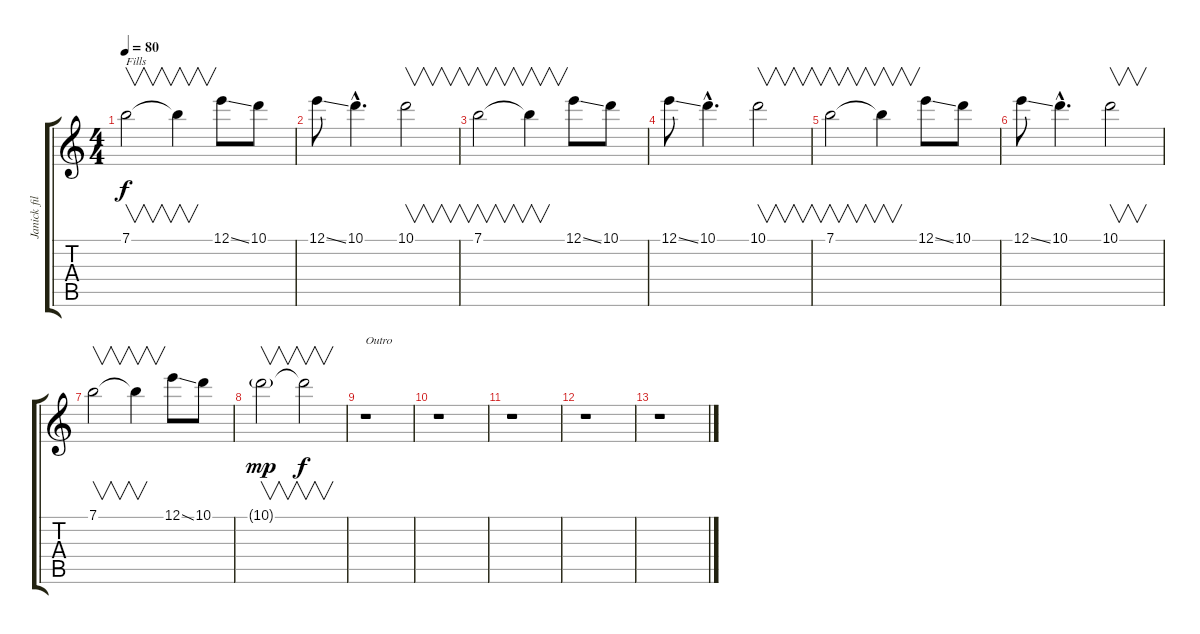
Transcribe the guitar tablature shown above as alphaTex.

\track ("Janick fills" "Janick fil") {instrument distortionguitar}
\staff {score tabs}
\tuning (E4 B3 G3 D3 A2 E2) {hide}
\ts (4 4)
\tempo 80
\clef g2
\ks c
7.1.2{v txt "Fills" dy f} 7.1{t}.4{v} 12.1{ss}.8 10.1.8 |
12.1{ss}.8 10.1{hac}.4{d} 10.1.2{v} |
7.1.2{v} 7.1{t}.4{v} 12.1{ss}.8 10.1.8 |
12.1{ss}.8 10.1{hac}.4{d} 10.1.2{v} |
7.1.2{v} 7.1{t}.4{v} 12.1{ss}.8 10.1.8 |
12.1{ss}.8 10.1{hac}.4{d} 10.1.2{v} |
7.1.2{v} 7.1{t}.4{v} 12.1{ss}.8 10.1.8 |
10.1{g}.2{v dy mp} 10.1{t}.2{v dy f} |
r.1{txt "Outro"} |
r.1 |
r.1 |
r.1 |
r.1
